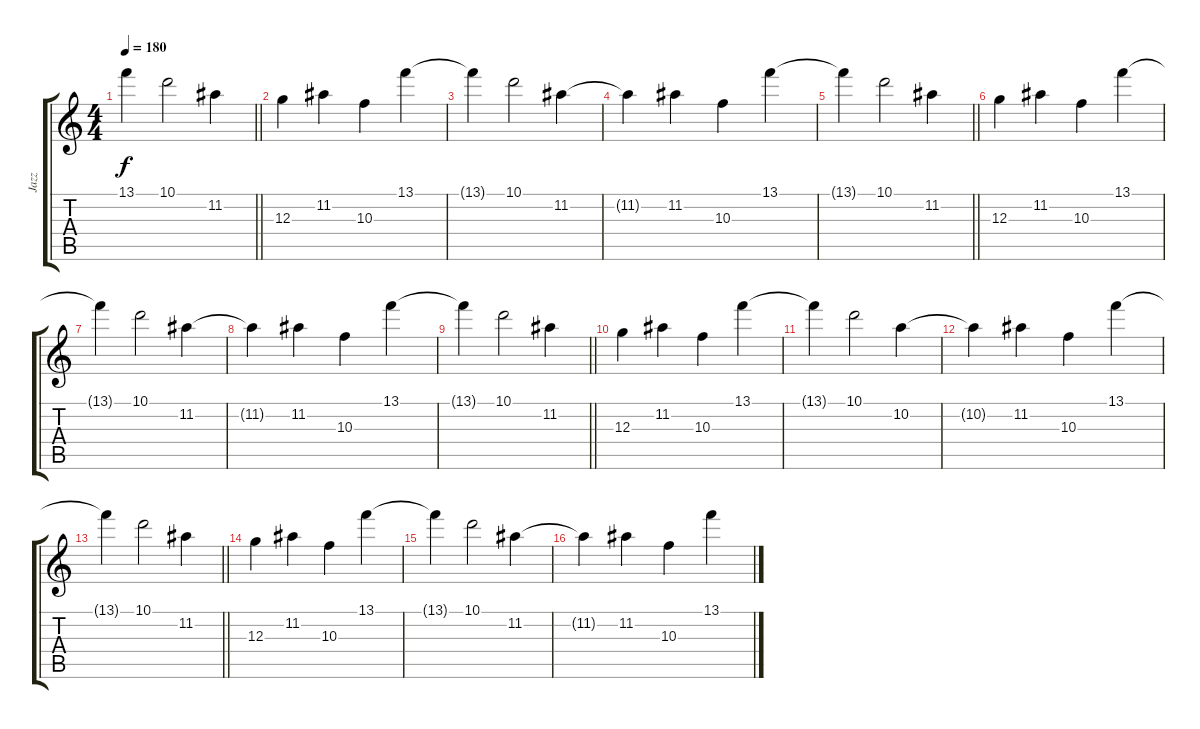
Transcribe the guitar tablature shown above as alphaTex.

\track ("Jazz" "Jazz") {instrument electricguitarjazz}
\staff {score tabs}
\tuning (E4 B3 G3 D3 A2 E2) {hide}
\ts (4 4)
\tempo 180
\clef g2
\barLineRight lightlight
\ks c
13.1{t}.4{dy f} 10.1.2 11.2.4 |
12.3.4 11.2.4 10.3.4 13.1.4 |
13.1{t}.4 10.1.2 11.2.4 |
11.2{t}.4 11.2.4 10.3.4 13.1.4 |
\barLineRight lightlight
13.1{t}.4 10.1.2 11.2.4 |
12.3.4 11.2.4 10.3.4 13.1.4 |
13.1{t}.4 10.1.2 11.2.4 |
11.2{t}.4 11.2.4 10.3.4 13.1.4 |
\barLineRight lightlight
13.1{t}.4 10.1.2 11.2.4 |
12.3.4 11.2.4 10.3.4 13.1.4 |
13.1{t}.4 10.1.2 10.2.4 |
10.2{t}.4 11.2.4 10.3.4 13.1.4 |
\barLineRight lightlight
13.1{t}.4 10.1.2 11.2.4 |
12.3.4 11.2.4 10.3.4 13.1.4 |
13.1{t}.4 10.1.2 11.2.4 |
11.2{t}.4 11.2.4 10.3.4 13.1.4
